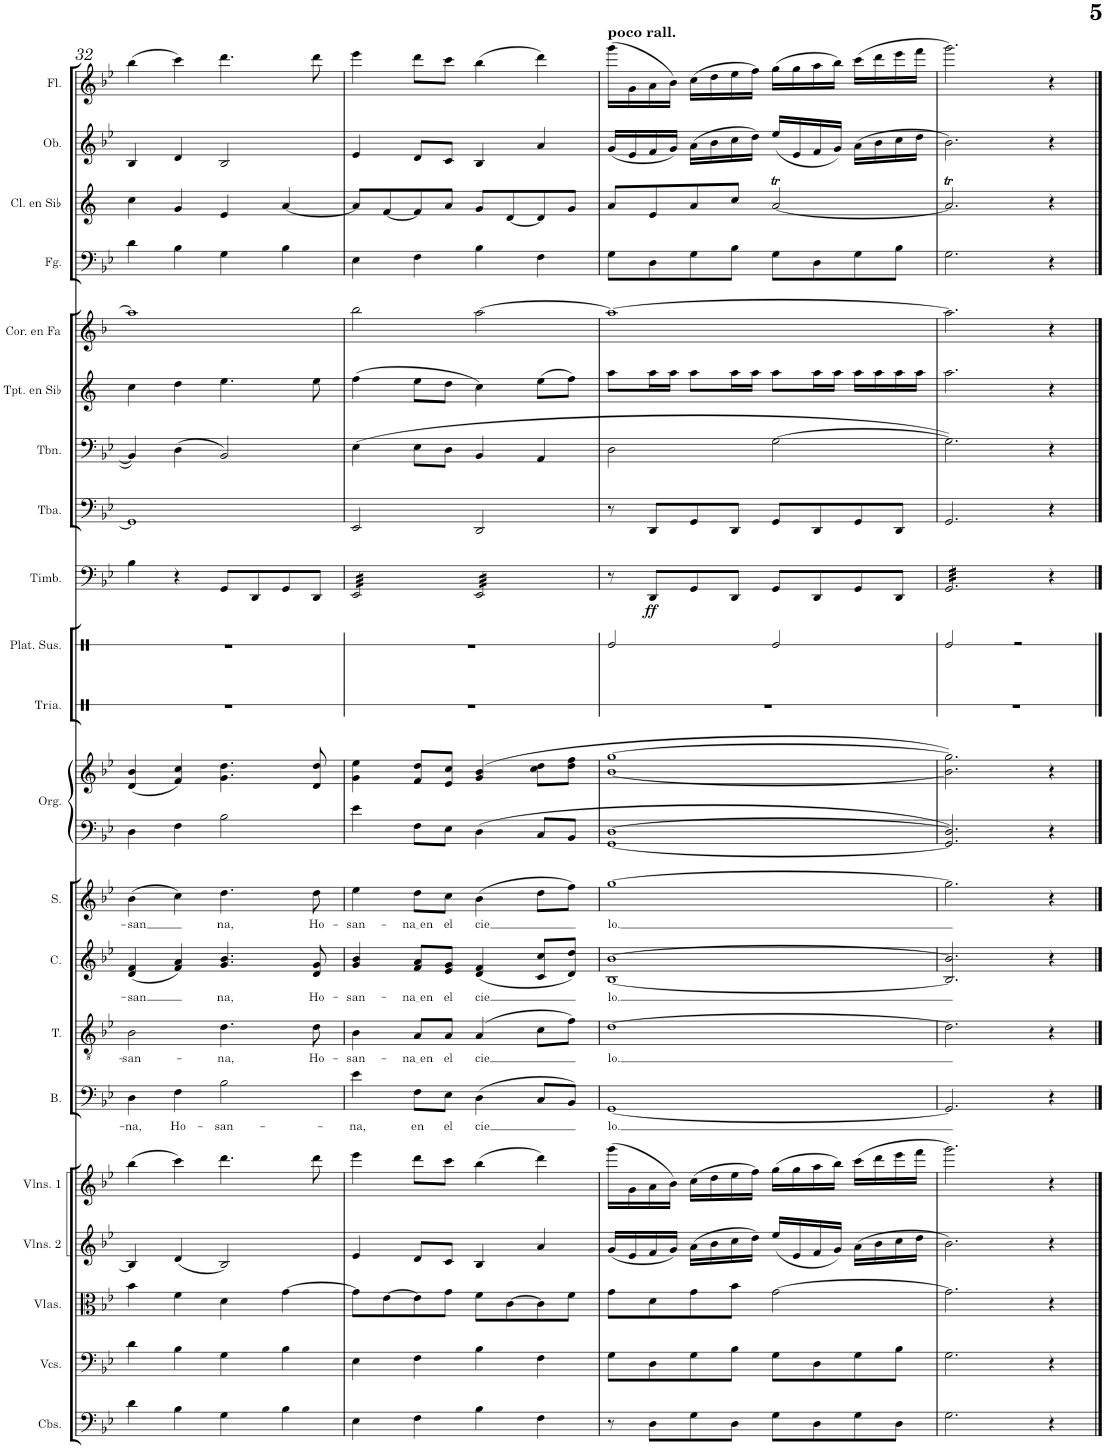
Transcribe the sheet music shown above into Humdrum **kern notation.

**kern	**kern	**kern	**kern	**kern	**kern	**text	**kern	**text	**kern	**text	**kern	**text	**kern	**kern	**kern	**kern	**kern	**dynam	**kern	**kern	**kern	**kern	**kern	**kern	**kern	**kern
*part21	*part20	*part19	*part18	*part17	*part16	*part16	*part15	*part15	*part14	*part14	*part13	*part13	*part12	*part12	*part11	*part10	*part9	*part9	*part8	*part7	*part6	*part5	*part4	*part3	*part2	*part1
*staff22	*staff21	*staff20	*staff19	*staff18	*staff17	*staff17	*staff16	*staff16	*staff15	*staff15	*staff14	*staff14	*staff13	*staff12	*staff11	*staff10	*staff9	*staff9	*staff8	*staff7	*staff6	*staff5	*staff4	*staff3	*staff2	*staff1
*I"Contrabajos	*I"Violonchelos	*I"Violas	*I"Violines 2	*I"Violines 1	*I"Bajo	*	*I"Tenor	*	*I"Contralto	*	*I"Soprano	*	*I"Órgano	*	*I"Triángulo	*I"Platillo suspendido	*I"Timbales	*	*I"Tuba	*I"Trombón	*I"Trompeta en Sib	*I"Corno en Fa	*I"Fagot	*I"Clarinete en Sib	*I"Oboe	*I"Flauta
*I'Cbs.	*I'Vcs.	*I'Vlas.	*I'Vlns. 2	*I'Vlns. 1	*I'B.	*	*I'T.	*	*I'C.	*	*I'S.	*	*	*	*	*I'Plat. Sus.	*I'Timb.	*	*I'Tba.	*I'Tbn.	*I'Tpt. en Sib	*I'Cor. en Fa	*I'Fg.	*I'Cl. en Sib	*I'Ob.	*I'Fl.
!!LO:PB:g=z
*clefF4	*clefF4	*clefC3	*clefG2	*clefG2	*clefF4	*	*clefGv2	*	*clefG2	*	*clefG2	*	*clefF4	*clefG2	*clefX	*clefX	*clefF4	*	*clefF4	*clefF4	*clefG2	*clefG2	*clefF4	*clefG2	*clefG2	*clefG2
*Trd7c12	*	*	*	*	*	*	*	*	*	*	*	*	*	*	*	*	*	*	*	*	*Trd1c2	*Trd4c7	*	*Trd1c2	*	*
*k[b-e-]	*k[b-e-]	*k[b-e-]	*k[b-e-]	*k[b-e-]	*k[b-e-]	*	*k[b-e-]	*	*k[b-e-]	*	*k[b-e-]	*	*k[b-e-]	*k[b-e-]	*k[]	*k[]	*k[b-e-]	*	*k[b-e-]	*k[b-e-]	*k[]	*k[b-]	*k[b-e-]	*k[]	*k[b-e-]	*k[b-e-]
*M4/4	*M4/4	*M4/4	*M4/4	*M4/4	*M4/4	*	*M4/4	*	*M4/4	*	*M4/4	*	*M4/4	*M4/4	*M4/4	*M4/4	*M4/4	*	*M4/4	*M4/4	*M4/4	*M4/4	*M4/4	*M4/4	*M4/4	*M4/4
*met(c)	*met(c)	*met(c)	*met(c)	*met(c)	*met(c)	*	*met(c)	*	*met(c)	*	*met(c)	*	*met(c)	*met(c)	*met(c)	*met(c)	*met(c)	*	*met(c)	*met(c)	*met(c)	*met(c)	*met(c)	*met(c)	*met(c)	*met(c)
=32	=32	=32	=32	=32	=32	=32	=32	=32	=32	=32	=32	=32	=32	=32	=32	=32	=32	=32	=32	=32	=32	=32	=32	=32	=32	=32
!	!	!	!	!	!	!LO:LY:b	!	!LO:LY:b	!	!LO:LY:b	!	!LO:LY:b	!	!	!	!	!	!	!	!	!	!	!	!	!	!
4d\	4d\	4b-\	4B-/]	(4bb-\	4D\	-na,	2B-\	-san-	(4d/ 4f/	-san	(4b-\	-san	4D\	(4d/ 4b-/	1r	1r	4B-\	.	1GG]	4BB-/]	4cc\	1aa]	4d\	4cc\	4B-/	(4bb-\
!	!	!	!	!	!	!LO:LY:b	!	!	!	!	!	!	!	!	!	!	!	!	!	!	!	!	!	!	!	!
4B-\	4B-\	4f\	(4d/	4ccc\)	4F\	Ho-	.	.	4f/ 4a/)	.	4cc\)	.	4F\	4f/ 4cc/)	.	.	4r	.	.	(4D\	4dd\	.	4B-\	4g/	4d/	4ccc\)
!	!	!	!	!	!	!LO:LY:b	!	!LO:LY:b	!	!LO:LY:b	!	!LO:LY:b	!	!	!	!	!	!	!	!	!	!	!	!	!	!
4G\	4G\	4d\	2B-/)	4.ddd\	2B-\	-san-	4.d\	-na,	4.g/ 4.b-/	na,	4.dd\	na,	2B-\	4.g\ 4.dd\	.	.	8GG/L	.	.	2BB-/)	4.ee\	.	4G\	4e/	2B-/	4.ddd\
.	.	.	.	.	.	.	.	.	.	.	.	.	.	.	.	.	8DD/	.	.	.	.	.	.	.	.	.
4B-\	4B-\	[4g\	.	.	.	.	.	.	.	.	.	.	.	.	.	.	8GG/	.	.	.	.	.	4B-\	[4a/	.	.
!	!	!	!	!	!	!	!	!LO:LY:b	!	!LO:LY:b	!	!LO:LY:b	!	!	!	!	!	!	!	!	!	!	!	!	!	!
.	.	.	.	8ddd\	.	.	8d\	Ho-	8d/ 8g/	Ho-	8dd\	Ho-	.	8d/ 8dd/	.	.	8DD/J	.	.	.	8ee\	.	.	.	.	8ddd\
=33	=33	=33	=33	=33	=33	=33	=33	=33	=33	=33	=33	=33	=33	=33	=33	=33	=33	=33	=33	=33	=33	=33	=33	=33	=33	=33
!	!	!	!	!	!	!LO:LY:b	!	!LO:LY:b	!	!LO:LY:b	!	!LO:LY:b	!	!	!	!	!	!	!	!	!	!	!	!	!	!
*	*	*	*	*	*	*	*	*	*	*	*	*	*	*	*	*	*tremolo	*	*	*	*	*	*	*	*	*
4E-\	4E-\	8g\L]	4e-/	4eee-\	4e-\	-na,	4B-\	-san-	4g/ 4b-/	-san-	4ee-\	-san-	4e-\	4g\ 4ee-\	1r	1r	32EE-/LLL	.	2EE-/	(4E-\	(4ff\	2bb-\	4E-\	8a/L]	4e-/	4eee-\
.	.	.	.	.	.	.	.	.	.	.	.	.	.	.	.	.	32EE-/	.	.	.	.	.	.	.	.	.
.	.	.	.	.	.	.	.	.	.	.	.	.	.	.	.	.	32EE-/	.	.	.	.	.	.	.	.	.
.	.	.	.	.	.	.	.	.	.	.	.	.	.	.	.	.	32EE-/	.	.	.	.	.	.	.	.	.
.	.	[8e-\	.	.	.	.	.	.	.	.	.	.	.	.	.	.	32EE-/	.	.	.	.	.	.	[8f/	.	.
.	.	.	.	.	.	.	.	.	.	.	.	.	.	.	.	.	32EE-/	.	.	.	.	.	.	.	.	.
.	.	.	.	.	.	.	.	.	.	.	.	.	.	.	.	.	32EE-/	.	.	.	.	.	.	.	.	.
.	.	.	.	.	.	.	.	.	.	.	.	.	.	.	.	.	32EE-/	.	.	.	.	.	.	.	.	.
!	!	!	!	!	!	!LO:LY:b	!	!LO:LY:b	!	!LO:LY:b	!	!LO:LY:b	!	!	!	!	!	!	!	!	!	!	!	!	!	!
4F\	4F\	8e-\]	8d/L	8ddd\L	8F\L	-en	8A/L	na en	8f/ 8a/L	na en	8dd\L	na en	8F\L	8f/ 8dd/L	.	.	32EE-/	.	.	8E-\L	8ee\L	.	4F\	8f/]	8d/L	8ddd\L
.	.	.	.	.	.	.	.	.	.	.	.	.	.	.	.	.	32EE-/	.	.	.	.	.	.	.	.	.
.	.	.	.	.	.	.	.	.	.	.	.	.	.	.	.	.	32EE-/	.	.	.	.	.	.	.	.	.
.	.	.	.	.	.	.	.	.	.	.	.	.	.	.	.	.	32EE-/	.	.	.	.	.	.	.	.	.
!	!	!	!	!	!	!LO:LY:b	!	!LO:LY:b	!	!LO:LY:b	!	!LO:LY:b	!	!	!	!	!	!	!	!	!	!	!	!	!	!
.	.	8g\J	8c/J	8ccc\J	8E-\J	el	8A/J	el	8e-/ 8g/J	el	8cc\J	el	8E-\J	8e-/ 8cc/J	.	.	32EE-/	.	.	8D\J	8dd\J	.	.	8a/J	8c/J	8ccc\J
.	.	.	.	.	.	.	.	.	.	.	.	.	.	.	.	.	32EE-/	.	.	.	.	.	.	.	.	.
.	.	.	.	.	.	.	.	.	.	.	.	.	.	.	.	.	32EE-/	.	.	.	.	.	.	.	.	.
.	.	.	.	.	.	.	.	.	.	.	.	.	.	.	.	.	32EE-/JJJ	.	.	.	.	.	.	.	.	.
!	!	!	!	!	!	!LO:LY:b	!	!LO:LY:b	!	!LO:LY:b	!	!LO:LY:b	!	!	!	!	!	!	!	!	!	!	!	!	!	!
4B-\	4B-\	8f\L	4B-/	(4bb-\	(4D\	cie	(4A/	cie	(4d/ 4f/	cie	(4b-\	cie	4D\	(4g/ 4b-/	.	.	32EE-/LLL	.	2DD/	4BB-/	4cc\)	[2aa\	4B-\	8g/L	4B-/	(4bb-\
.	.	.	.	.	.	.	.	.	.	.	.	.	.	.	.	.	32EE-/	.	.	.	.	.	.	.	.	.
.	.	.	.	.	.	.	.	.	.	.	.	.	.	.	.	.	32EE-/	.	.	.	.	.	.	.	.	.
.	.	.	.	.	.	.	.	.	.	.	.	.	.	.	.	.	32EE-/	.	.	.	.	.	.	.	.	.
.	.	[8c\	.	.	.	.	.	.	.	.	.	.	.	.	.	.	32EE-/	.	.	.	.	.	.	[8d/	.	.
.	.	.	.	.	.	.	.	.	.	.	.	.	.	.	.	.	32EE-/	.	.	.	.	.	.	.	.	.
.	.	.	.	.	.	.	.	.	.	.	.	.	.	.	.	.	32EE-/	.	.	.	.	.	.	.	.	.
.	.	.	.	.	.	.	.	.	.	.	.	.	.	.	.	.	32EE-/	.	.	.	.	.	.	.	.	.
4F\	4F\	8c\]	4a/	4ddd\)	8C/L	.	8c\L	.	8c/ 8cc/L	.	8dd\L	.	8C/L	8cc\ 8dd\L	.	.	32EE-/	.	.	4AA/	(8ee\L	.	4F\	8d/]	4a/	4ddd\)
.	.	.	.	.	.	.	.	.	.	.	.	.	.	.	.	.	32EE-/	.	.	.	.	.	.	.	.	.
.	.	.	.	.	.	.	.	.	.	.	.	.	.	.	.	.	32EE-/	.	.	.	.	.	.	.	.	.
.	.	.	.	.	.	.	.	.	.	.	.	.	.	.	.	.	32EE-/	.	.	.	.	.	.	.	.	.
.	.	8f\J	.	.	8BB-/J)	.	8f\J)	.	8d/ 8dd/J)	.	8ff\J)	.	8BB-/J	8dd\ 8ff\J	.	.	32EE-/	.	.	.	8ff\J)	.	.	8g/J	.	.
.	.	.	.	.	.	.	.	.	.	.	.	.	.	.	.	.	32EE-/	.	.	.	.	.	.	.	.	.
.	.	.	.	.	.	.	.	.	.	.	.	.	.	.	.	.	32EE-/	.	.	.	.	.	.	.	.	.
.	.	.	.	.	.	.	.	.	.	.	.	.	.	.	.	.	32EE-/JJJ	.	.	.	.	.	.	.	.	.
*	*	*	*	*	*	*	*	*	*	*	*	*	*	*	*	*	*Xtremolo	*	*	*	*	*	*	*	*	*
=34	=34	=34	=34	=34	=34	=34	=34	=34	=34	=34	=34	=34	=34	=34	=34	=34	=34	=34	=34	=34	=34	=34	=34	=34	=34	=34
!	!	!	!	!	!	!	!	!	!	!	!	!	!	!	!	!	!	!	!	!	!	!	!	!	!	!LO:TX:a:B:t=poco rall.
!	!	!	!	!	!	!LO:LY:b	!	!LO:LY:b	!	!LO:LY:b	!	!LO:LY:b	!	!	!	!	!	!	!	!	!	!	!	!	!	!
8r	8G\L	8g\L	(16g/LL	(16ggg\LL	[1GG	lo.	[1d	lo.	[1B- [1b-	lo.	[1gg	lo.	[1GG [1D	[1b- [1gg	1r	2Re/	8r	.	8r	2D\	8aa\L	1aa_	8G\L	8a/L	(16g/LL	(16ggg\LL
.	.	.	16e-/	16g\	.	.	.	.	.	.	.	.	.	.	.	.	.	.	.	.	.	.	.	.	16e-/	16g\
!	!	!	!	!	!	!	!	!	!	!	!	!	!	!	!	!	!	!LO:DY:b	!	!	!	!	!	!	!	!
8D\L	8D\	8d\	16f/	16a\	.	.	.	.	.	.	.	.	.	.	.	.	8DD/L	ff	8DD/L	.	16aa\L	.	8D\	8e/	16f/	16a\
.	.	.	16g/JJ)	16b-\JJ)	.	.	.	.	.	.	.	.	.	.	.	.	.	.	.	.	16aa\JJ	.	.	.	16g/JJ)	16b-\JJ)
8G\	8G\	8g\	(16a\LL	(16cc\LL	.	.	.	.	.	.	.	.	.	.	.	.	8GG/	.	8GG/	.	8aa\L	.	8G\	8a/	(16a\LL	(16cc\LL
.	.	.	16b-\	16dd\	.	.	.	.	.	.	.	.	.	.	.	.	.	.	.	.	.	.	.	.	16b-\	16dd\
8D\J	8B-\J	8b-\J	16cc\	16ee-\	.	.	.	.	.	.	.	.	.	.	.	.	8DD/J	.	8DD/J	.	16aa\L	.	8B-\J	8cc/J	16cc\	16ee-\
.	.	.	16dd\JJ)	16ff\JJ)	.	.	.	.	.	.	.	.	.	.	.	.	.	.	.	.	16aa\JJ	.	.	.	16dd\JJ)	16ff\JJ)
8G\L	8G\L	[2g\	(16ee-/LL	(16gg\LL	.	.	.	.	.	.	.	.	.	.	.	2Re/	8GG/L	.	8GG/L	[2G\	8aa\L	.	8G\L	[2aT/	(16ee-/LL	(16gg\LL
.	.	.	16e-/	16gg\	.	.	.	.	.	.	.	.	.	.	.	.	.	.	.	.	.	.	.	.	16e-/	16gg\
8D\	8D\	.	16f/	16aa\	.	.	.	.	.	.	.	.	.	.	.	.	8DD/	.	8DD/	.	16aa\L	.	8D\	.	16f/	16aa\
.	.	.	16g/JJ)	16bb-\JJ)	.	.	.	.	.	.	.	.	.	.	.	.	.	.	.	.	16aa\JJ	.	.	.	16g/JJ)	16bb-\JJ)
8G\	8G\	.	(16a\LL	(16ccc\LL	.	.	.	.	.	.	.	.	.	.	.	.	8GG/	.	8GG/	.	16aa\LL	.	8G\	.	(16a\LL	(16ccc\LL
.	.	.	16b-\	16ddd\	.	.	.	.	.	.	.	.	.	.	.	.	.	.	.	.	16aa\	.	.	.	16b-\	16ddd\
8D\J	8B-\J	.	16cc\	16eee-\	.	.	.	.	.	.	.	.	.	.	.	.	8DD/J	.	8DD/J	.	16aa\	.	8B-\J	.	16cc\	16eee-\
.	.	.	16dd\JJ	16fff\JJ	.	.	.	.	.	.	.	.	.	.	.	.	.	.	.	.	16aa\JJ	.	.	.	16dd\JJ	16fff\JJ
=35	=35	=35	=35	=35	=35	=35	=35	=35	=35	=35	=35	=35	=35	=35	=35	=35	=35	=35	=35	=35	=35	=35	=35	=35	=35	=35
*	*	*	*	*	*	*	*	*	*	*	*	*	*	*	*	*	*tremolo	*	*	*	*	*	*	*	*	*
2.G\	2.G\	2.g\]	2.b-\)	2.ggg\)	2.GG/]	.	2.d\]	.	2.B-/] 2.b-/]	.	2.gg\]	.	2.GG/] 2.D/]	2.b-\] 2.gg\])	1r	2Re/	32GG/LLL	.	2.GG/	2.G\])	2.aa\	2.aa\]	2.G\	2.aT/]	2.b-\)	2.ggg\)
.	.	.	.	.	.	.	.	.	.	.	.	.	.	.	.	.	32GG/	.	.	.	.	.	.	.	.	.
.	.	.	.	.	.	.	.	.	.	.	.	.	.	.	.	.	32GG/	.	.	.	.	.	.	.	.	.
.	.	.	.	.	.	.	.	.	.	.	.	.	.	.	.	.	32GG/	.	.	.	.	.	.	.	.	.
.	.	.	.	.	.	.	.	.	.	.	.	.	.	.	.	.	32GG/	.	.	.	.	.	.	.	.	.
.	.	.	.	.	.	.	.	.	.	.	.	.	.	.	.	.	32GG/	.	.	.	.	.	.	.	.	.
.	.	.	.	.	.	.	.	.	.	.	.	.	.	.	.	.	32GG/	.	.	.	.	.	.	.	.	.
.	.	.	.	.	.	.	.	.	.	.	.	.	.	.	.	.	32GG/	.	.	.	.	.	.	.	.	.
.	.	.	.	.	.	.	.	.	.	.	.	.	.	.	.	.	32GG/	.	.	.	.	.	.	.	.	.
.	.	.	.	.	.	.	.	.	.	.	.	.	.	.	.	.	32GG/	.	.	.	.	.	.	.	.	.
.	.	.	.	.	.	.	.	.	.	.	.	.	.	.	.	.	32GG/	.	.	.	.	.	.	.	.	.
.	.	.	.	.	.	.	.	.	.	.	.	.	.	.	.	.	32GG/	.	.	.	.	.	.	.	.	.
.	.	.	.	.	.	.	.	.	.	.	.	.	.	.	.	.	32GG/	.	.	.	.	.	.	.	.	.
.	.	.	.	.	.	.	.	.	.	.	.	.	.	.	.	.	32GG/	.	.	.	.	.	.	.	.	.
.	.	.	.	.	.	.	.	.	.	.	.	.	.	.	.	.	32GG/	.	.	.	.	.	.	.	.	.
.	.	.	.	.	.	.	.	.	.	.	.	.	.	.	.	.	32GG/	.	.	.	.	.	.	.	.	.
.	.	.	.	.	.	.	.	.	.	.	.	.	.	.	.	2r	32GG/	.	.	.	.	.	.	.	.	.
.	.	.	.	.	.	.	.	.	.	.	.	.	.	.	.	.	32GG/	.	.	.	.	.	.	.	.	.
.	.	.	.	.	.	.	.	.	.	.	.	.	.	.	.	.	32GG/	.	.	.	.	.	.	.	.	.
.	.	.	.	.	.	.	.	.	.	.	.	.	.	.	.	.	32GG/	.	.	.	.	.	.	.	.	.
.	.	.	.	.	.	.	.	.	.	.	.	.	.	.	.	.	32GG/	.	.	.	.	.	.	.	.	.
.	.	.	.	.	.	.	.	.	.	.	.	.	.	.	.	.	32GG/	.	.	.	.	.	.	.	.	.
.	.	.	.	.	.	.	.	.	.	.	.	.	.	.	.	.	32GG/	.	.	.	.	.	.	.	.	.
.	.	.	.	.	.	.	.	.	.	.	.	.	.	.	.	.	32GG/JJJ	.	.	.	.	.	.	.	.	.
*	*	*	*	*	*	*	*	*	*	*	*	*	*	*	*	*	*Xtremolo	*	*	*	*	*	*	*	*	*
4r	4r	4r	4r	4r	4r	.	4r	.	4r	.	4r	.	4r	4r	.	.	4r	.	4r	4r	4r	4r	4r	4r	4r	4r
==	==	==	==	==	==	==	==	==	==	==	==	==	==	==	==	==	==	==	==	==	==	==	==	==	==	==
*-	*-	*-	*-	*-	*-	*-	*-	*-	*-	*-	*-	*-	*-	*-	*-	*-	*-	*-	*-	*-	*-	*-	*-	*-	*-	*-
